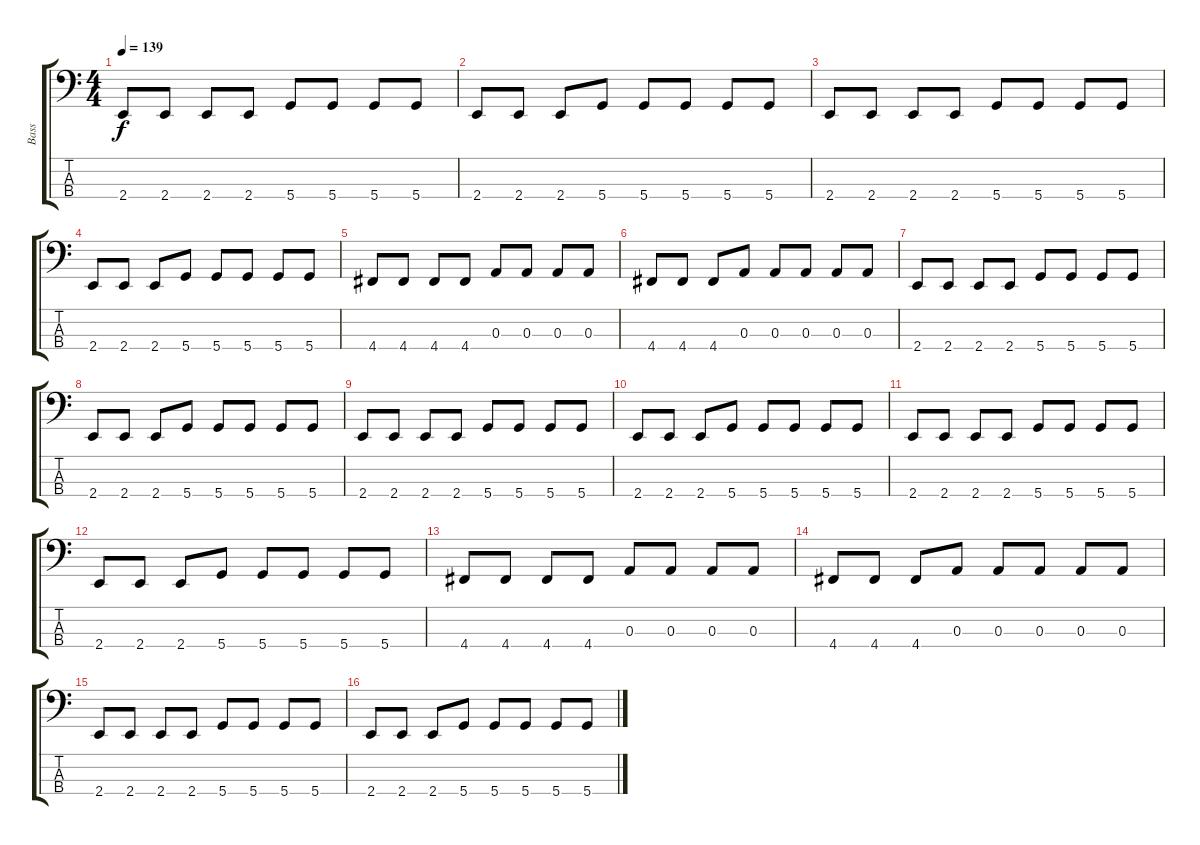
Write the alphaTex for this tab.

\track ("Bass" "Bass") {instrument electricbassfinger}
\staff {score tabs}
\tuning (G2 D2 A1 D1) {hide}
\ts (4 4)
\tempo 139
\clef f4
\ks c
2.4.8{dy f} 2.4.8 2.4.8 2.4.8 5.4.8 5.4.8 5.4.8 5.4.8 |
2.4.8 2.4.8 2.4.8 5.4.8 5.4.8 5.4.8 5.4.8 5.4.8 |
2.4.8 2.4.8 2.4.8 2.4.8 5.4.8 5.4.8 5.4.8 5.4.8 |
2.4.8 2.4.8 2.4.8 5.4.8 5.4.8 5.4.8 5.4.8 5.4.8 |
4.4.8 4.4.8 4.4.8 4.4.8 0.3.8 0.3.8 0.3.8 0.3.8 |
4.4.8 4.4.8 4.4.8 0.3.8 0.3.8 0.3.8 0.3.8 0.3.8 |
2.4.8 2.4.8 2.4.8 2.4.8 5.4.8 5.4.8 5.4.8 5.4.8 |
2.4.8 2.4.8 2.4.8 5.4.8 5.4.8 5.4.8 5.4.8 5.4.8 |
2.4.8 2.4.8 2.4.8 2.4.8 5.4.8 5.4.8 5.4.8 5.4.8 |
2.4.8 2.4.8 2.4.8 5.4.8 5.4.8 5.4.8 5.4.8 5.4.8 |
2.4.8 2.4.8 2.4.8 2.4.8 5.4.8 5.4.8 5.4.8 5.4.8 |
2.4.8 2.4.8 2.4.8 5.4.8 5.4.8 5.4.8 5.4.8 5.4.8 |
4.4.8 4.4.8 4.4.8 4.4.8 0.3.8 0.3.8 0.3.8 0.3.8 |
4.4.8 4.4.8 4.4.8 0.3.8 0.3.8 0.3.8 0.3.8 0.3.8 |
2.4.8 2.4.8 2.4.8 2.4.8 5.4.8 5.4.8 5.4.8 5.4.8 |
2.4.8 2.4.8 2.4.8 5.4.8 5.4.8 5.4.8 5.4.8 5.4.8
